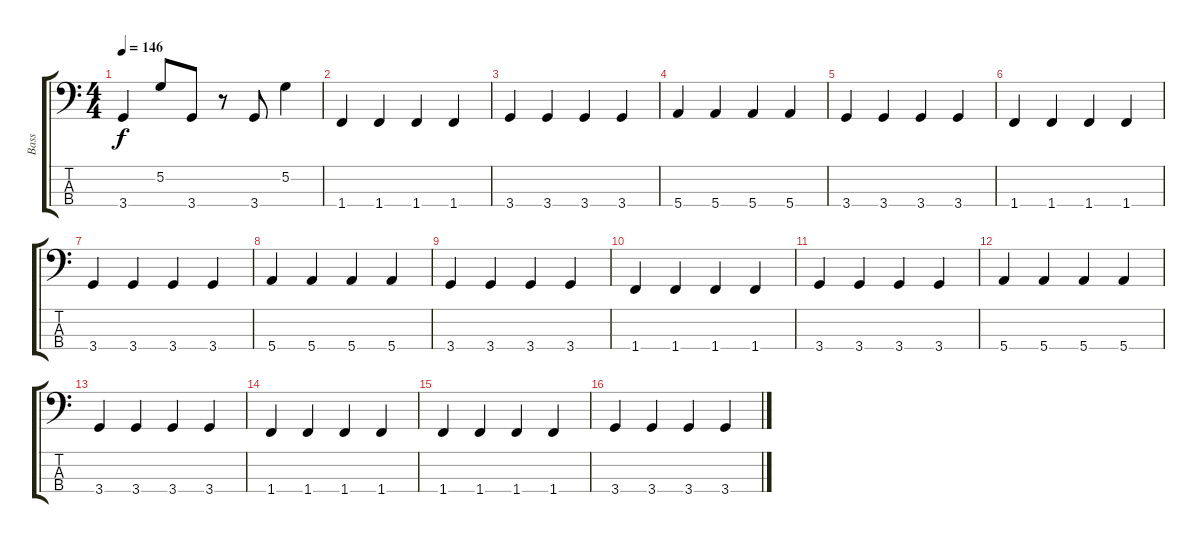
\track ("Bass" "Bass") {instrument electricbassfinger}
\staff {score tabs}
\tuning (G2 D2 A1 E1) {hide}
\ts (4 4)
\tempo 146
\clef f4
\ks c
3.4.4{dy f} 5.2.8 3.4.8 r.8 3.4.8 5.2.4 |
1.4.4 1.4.4 1.4.4 1.4.4 |
3.4.4 3.4.4 3.4.4 3.4.4 |
5.4.4 5.4.4 5.4.4 5.4.4 |
3.4.4 3.4.4 3.4.4 3.4.4 |
1.4.4 1.4.4 1.4.4 1.4.4 |
3.4.4 3.4.4 3.4.4 3.4.4 |
5.4.4 5.4.4 5.4.4 5.4.4 |
3.4.4 3.4.4 3.4.4 3.4.4 |
1.4.4 1.4.4 1.4.4 1.4.4 |
3.4.4 3.4.4 3.4.4 3.4.4 |
5.4.4 5.4.4 5.4.4 5.4.4 |
3.4.4 3.4.4 3.4.4 3.4.4 |
1.4.4 1.4.4 1.4.4 1.4.4 |
1.4.4 1.4.4 1.4.4 1.4.4 |
3.4.4 3.4.4 3.4.4 3.4.4
